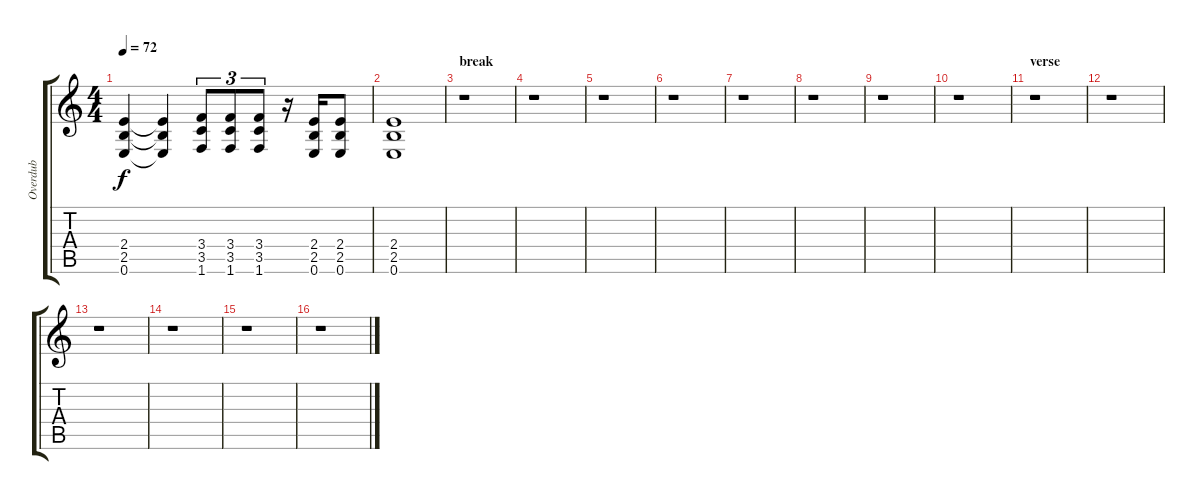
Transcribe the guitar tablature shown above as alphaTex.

\track ("Overdub" "Overdub") {instrument distortionguitar}
\staff {score tabs}
\tuning (E4 B3 G3 D3 A2 E2) {hide}
\ts (4 4)
\tempo 72
\clef g2
\ks c
(2.4{t} 2.5{t} 0.6{t}).4{dy f} (2.4{t} 2.5{t} 0.6{t}).4 (3.4 3.5 1.6).8{tu (3 2)} (3.4 3.5 1.6).8{tu (3 2)} (3.4 3.5 1.6).8{tu (3 2)} r.16 (2.4 2.5 0.6).16 (2.4 2.5 0.6).8 |
(2.4 2.5 0.6).1 |
\section ("" "break")
r.1 |
r.1 |
r.1 |
r.1 |
r.1 |
r.1 |
r.1 |
r.1 |
\section ("" "verse")
r.1 |
r.1 |
r.1 |
r.1 |
r.1 |
r.1
